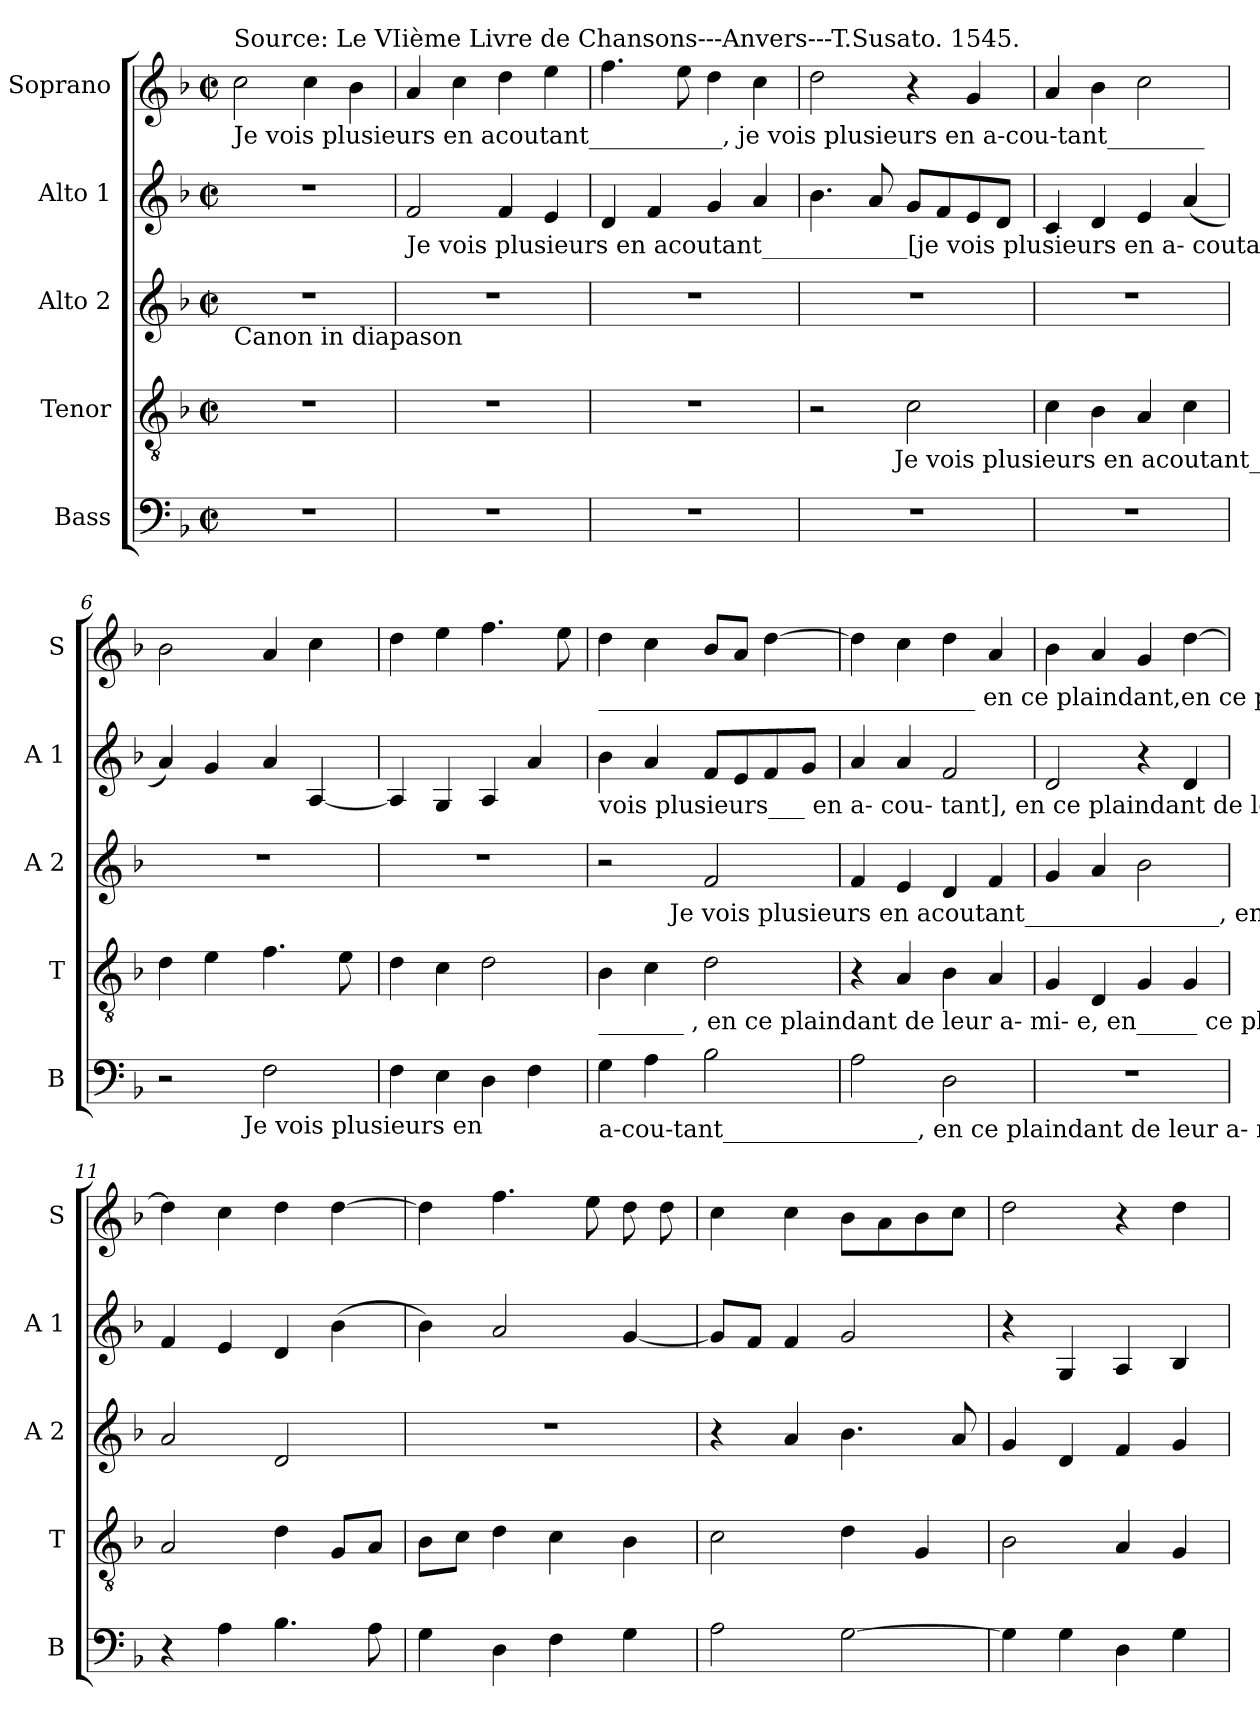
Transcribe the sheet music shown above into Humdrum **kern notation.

**kern	**kern	**kern	**kern	**kern
*part5	*part4	*part3	*part2	*part1
*staff5	*staff4	*staff3	*staff2	*staff1
*I"Bass	*I"Tenor	*I"Alto 2	*I"Alto 1	*I"Soprano
*I'B	*I'T	*I'A 2	*I'A 1	*I'S
*clefF4	*clefGv2	*clefG2	*clefG2	*clefG2
*k[b-]	*k[b-]	*k[b-]	*k[b-]	*k[b-]
*F:	*F:	*F:	*F:	*F:
*M2/2	*M2/2	*M2/2	*M2/2	*M2/2
*met(c|)	*met(c|)	*met(c|)	*met(c|)	*met(c|)
=1	=1	=1	=1	=1
!	!	!	!	!LO:TX:a:t=Source&colon; Le VIième Livre de Chansons---Anvers---T.Susato. 1545.
!	!	!	!	!LO:TX:b:t=Je     vois plusieurs en acoutant___________,               je   vois plusieurs  en       a-cou-tant________
!	!	!LO:TX:b:t=Canon in diapason	!	!
1r	1r	1r	1r	2cc\
.	.	.	.	4cc\
.	.	.	.	4b-\
=2	=2	=2	=2	=2
!	!	!	!LO:TX:b:t=Je     vois plusieurs en acoutant____________[je vois plusieurs en a-         coutant, je	!
1r	1r	1r	2f/	4a/
.	.	.	.	4cc\
.	.	.	4f/	4dd\
.	.	.	4e/	4ee\
=3	=3	=3	=3	=3
1r	1r	1r	4d/	4.ff\
.	.	.	4f/	.
.	.	.	.	8ee\
.	.	.	4g/	4dd\
.	.	.	4a/	4cc\
=4	=4	=4	=4	=4
*	*^	*	*	*
1r	2r	4...ryy	1r	4.b-\	2dd\
.	.	.	.	8a/	.
!	!	!LO:TX:b:t=Je        vois plusieurs en acoutant____________	!	!	!
.	.	2ryy	.	.	.
.	2c\	.	.	8g/L	4r
.	.	.	.	8f/	.
.	.	.	.	8e/	4g/
.	.	.	.	8d/J	.
.	.	32ryy	.	.	.
*	*v	*v	*	*	*
=5	=5	=5	=5	=5
1r	4c\	1r	4c/	4a/
.	4B-\	.	4d/	4b-\
.	4A/	.	4e/	2cc\
.	4c\	.	(4a/	.
=6	=6	=6	=6	=6
*^	*	*	*	*
2r	4..ryy	4d\	1r	4a/)	2b-\
.	.	4e\	.	4g/	.
!	!LO:TX:b:t=Je     vois plusieurs en	!	!	!	!
.	2ryy	.	.	.	.
2F\	.	4.f\	.	4a/	4a/
.	.	.	.	[4A/	4cc\
.	.	8e\	.	.	.
.	16ryy	.	.	.	.
*v	*v	*	*	*	*
=7	=7	=7	=7	=7
4F\	4d\	1r	4A/]	4dd\
4E\	4c\	.	4G/	4ee\
4D\	2d\	.	4A/	4.ff\
4F\	.	.	4a/	.
.	.	.	.	8ee\
!!LO:LB:g=z
=8	=8	=8	=8	=8
!	!	!	!	!LO:TX:b:t=_______________________________    en  ce      plaindant,en      ce plaindant de leur a-    mi-         e,             en
!	!	!	!LO:TX:b:t=vois plusieurs___  en   a- cou-      tant],           en  ce plaindant de        leur         a-             mi- e,                en ce plain-	!
!	!LO:TX:b:t=_______  ,              en  ce plaindant de leur a-    mi-   e,    en_____ ce  plaindant    de       leur   a-     mi-           e,	!	!	!
!LO:TX:b:t=a-cou-tant________________,                                en ce plaindant de  leur   a-      mi-        e,                [de leur a-	!	!	!	!
*	*	*^	*	*
4G\	4B-\	2r	4ryy	4b-\	4dd\
4A\	4c\	.	16.ryy	4a/	4cc\
!	!	!	!LO:TX:b:t=Je       vois plusieurs en acoutant________________,                                         en ce    plaindat de leur a-	!	!
.	.	.	2ryy	.	.
2B-\	2d\	2f/	.	8f/L	8b-/L
.	.	.	.	8e/	8a/J
.	.	.	.	8f/	[4dd\
.	.	.	8ryy	.	.
.	.	.	.	8g/J	.
.	.	.	32ryy	.	.
*	*	*v	*v	*	*
=9	=9	=9	=9	=9
2A\	4r	4f/	4a/	4dd\]
.	4A/	4e/	4a/	4cc\
2D\	4B-\	4d/	2f/	4dd\
.	4A/	4f/	.	4a/
=10	=10	=10	=10	=10
1r	4G/	4g/	2d/	4b-\
.	4D/	4a/	.	4a/
.	4G/	2b-\	4r	4g/
.	4G/	.	4d/	[4dd\
=11	=11	=11	=11	=11
4r	2A/	2a/	4f/	4dd\]
4A\	.	.	4e/	4cc\
4.B-\	4d\	2d/	4d/	4dd\
.	8G/L	.	(4b-\	[4dd\
8A\	8A/J	.	.	.
=12	=12	=12	=12	=12
4G\	8B-\L	1r	4b-\)	4dd\]
.	8c\J	.	.	.
4D\	4d\	.	2a/	4.ff\
4F\	4c\	.	.	.
.	.	.	.	8ee\
4G\	4B-\	.	[4g/	8dd\
.	.	.	.	8dd\
=13	=13	=13	=13	=13
2A\	2c\	4r	8g/L]	4cc\
.	.	.	8f/J	.
.	.	4a/	4f/	4cc\
[2G\	4d\	4.b-\	2g/	8b-\L
.	.	.	.	8a\
.	4G/	.	.	8b-\
.	.	8a/	.	8cc\J
=14	=14	=14	=14	=14
4G\]	2B-\	4g/	4r	2dd\
4G\	.	4d/	4G/	.
4D\	4A/	4f/	4A/	4r
4G\	4G/	4g/	4B-/	4dd\
=	=	=	=	=
*-	*-	*-	*-	*-
